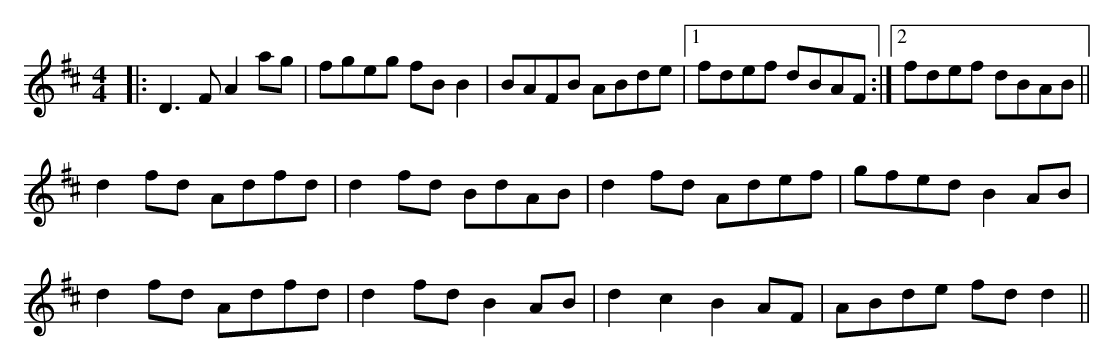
X:1
M:4/4
K:D
|:D3 F A2 ag|fgeg fB B2|BAFB ABde|1 fdef dBAF:|2 fdef dBAB||
d2 fd Adfd|d2 fd BdAB|d2 fd Adef|gfed B2 AB|
d2 fd Adfd|d2 fd B2 AB|d2 c2 B2 AF|ABde fd d2||
